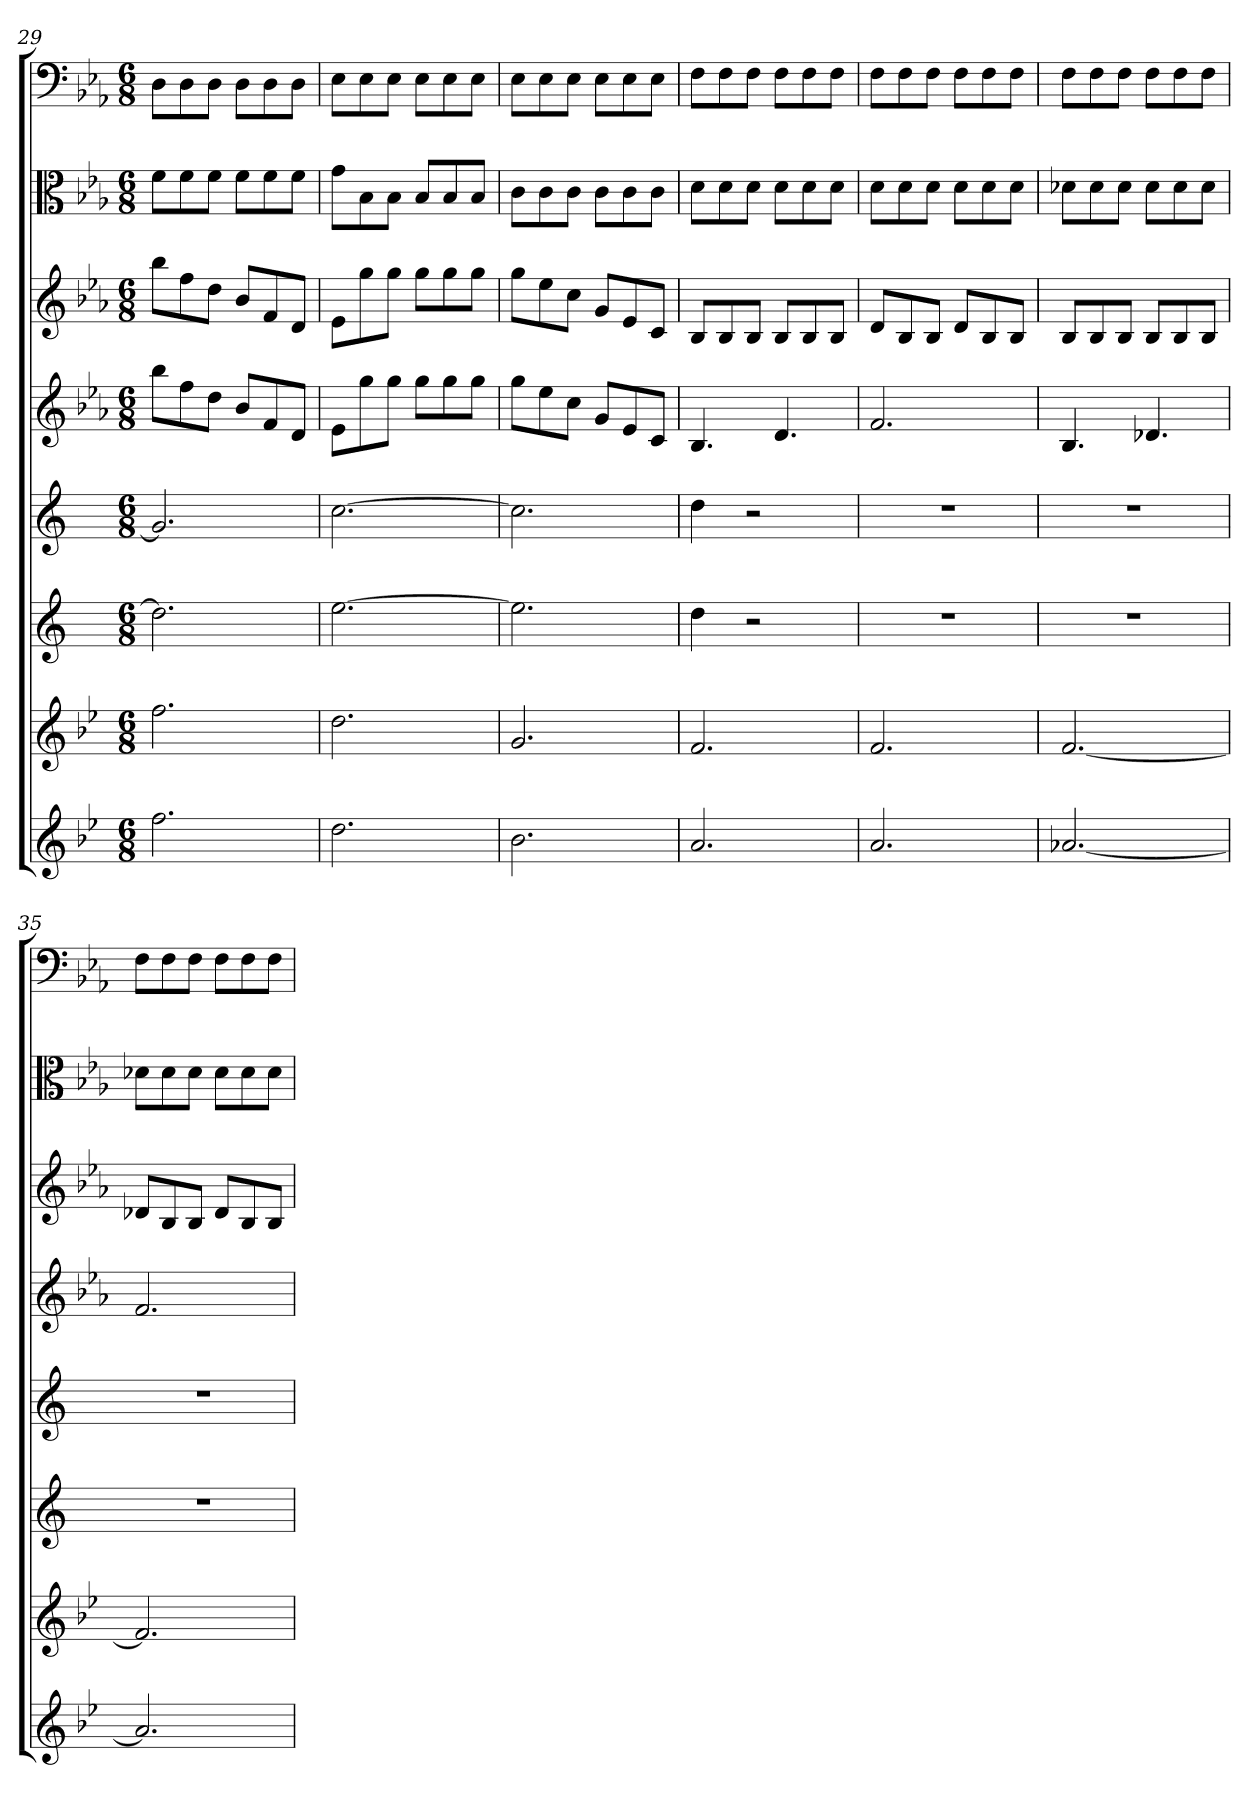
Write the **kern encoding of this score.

**kern	**kern	**kern	**kern	**kern	**kern	**kern	**kern
*part8	*part7	*part6	*part5	*part4	*part3	*part2	*part1
*staff8	*staff7	*staff6	*staff5	*staff4	*staff3	*staff2	*staff1
*	*	*	*	*	*	*clefC3	*clefF4
*k[b-e-]	*k[b-e-]	*k[]	*k[]	*k[b-e-a-]	*k[b-e-a-]	*k[b-e-a-]	*k[b-e-a-]
*M6/8	*M6/8	*M6/8	*M6/8	*M6/8	*M6/8	*M6/8	*M6/8
=29	=29	=29	=29	=29	=29	=29	=29
2.ff	2.ff	2.dd]	2.g]	8bb-L	8bb-L	8f\L	8D\L
.	.	.	.	8ff	8ff	8f\	8D\
.	.	.	.	8ddJ	8ddJ	8f\J	8D\J
.	.	.	.	8b-L	8b-L	8f\L	8D\L
.	.	.	.	8f	8f	8f\	8D\
.	.	.	.	8dJ	8dJ	8f\J	8D\J
=30	=30	=30	=30	=30	=30	=30	=30
2.dd	2.dd	[2.ee	[2.cc	8e-L	8e-L	8g\L	8E-\L
.	.	.	.	8gg	8gg	8B-\	8E-\
.	.	.	.	8ggJ	8ggJ	8B-\J	8E-\J
.	.	.	.	8ggL	8ggL	8B-/L	8E-\L
.	.	.	.	8gg	8gg	8B-/	8E-\
.	.	.	.	8ggJ	8ggJ	8B-/J	8E-\J
=31	=31	=31	=31	=31	=31	=31	=31
2.b-	2.g	2.ee]	2.cc]	8ggL	8ggL	8c\L	8E-\L
.	.	.	.	8ee-	8ee-	8c\	8E-\
.	.	.	.	8ccJ	8ccJ	8c\J	8E-\J
.	.	.	.	8gL	8gL	8c\L	8E-\L
.	.	.	.	8e-	8e-	8c\	8E-\
.	.	.	.	8cJ	8cJ	8c\J	8E-\J
=32	=32	=32	=32	=32	=32	=32	=32
2.a	2.f	4dd	4dd	4.B-	8B-L	8d\L	8F\L
.	.	.	.	.	8B-	8d\	8F\
.	.	2r	2r	.	8B-J	8d\J	8F\J
.	.	.	.	4.d	8B-L	8d\L	8F\L
.	.	.	.	.	8B-	8d\	8F\
.	.	.	.	.	8B-J	8d\J	8F\J
=33	=33	=33	=33	=33	=33	=33	=33
2.a	2.f	2.r	2.r	2.f	8dL	8d\L	8F\L
.	.	.	.	.	8B-	8d\	8F\
.	.	.	.	.	8B-J	8d\J	8F\J
.	.	.	.	.	8dL	8d\L	8F\L
.	.	.	.	.	8B-	8d\	8F\
.	.	.	.	.	8B-J	8d\J	8F\J
=34	=34	=34	=34	=34	=34	=34	=34
[2.a-X	[2.f	2.r	2.r	4.B-	8B-L	8d-X\L	8F\L
.	.	.	.	.	8B-	8d-\	8F\
.	.	.	.	.	8B-J	8d-\J	8F\J
.	.	.	.	4.d-X	8B-L	8d-\L	8F\L
.	.	.	.	.	8B-	8d-\	8F\
.	.	.	.	.	8B-J	8d-\J	8F\J
=35	=35	=35	=35	=35	=35	=35	=35
2.a-]	2.f]	2.r	2.r	2.f	8d-XL	8d-X\L	8F\L
.	.	.	.	.	8B-	8d-\	8F\
.	.	.	.	.	8B-J	8d-\J	8F\J
.	.	.	.	.	8d-L	8d-\L	8F\L
.	.	.	.	.	8B-	8d-\	8F\
.	.	.	.	.	8B-J	8d-\J	8F\J
=	=	=	=	=	=	=	=
*-	*-	*-	*-	*-	*-	*-	*-
